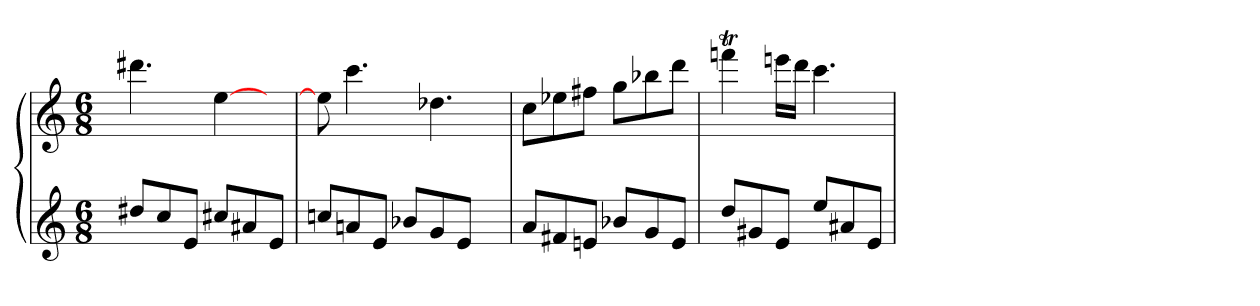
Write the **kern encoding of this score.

**kern	**kern
*part1	*part1
*staff2	*staff1
*clefG2	*clefG2
*k[]	*k[]
*C:	*C:
*M6/8	*M6/8
=1	=1
8ryy	8ryy
8dd#Xi/L	4.ddd#Xi\
8cci/	.
8ei/J	.
8cc#Xi/L	[4eei\
8a#Xi/	.
8ei/J	8ryy
=2	=2
8ccni/L	8eei\]
8ani/	4.ccci\
8ei/J	.
8b-Xi/L	.
8gi/	4.dd-Xi\
8ei/J	.
8ryy	.
=3	=3
8ai/L	8cci\L
8f#Xi/	8ee-Xi\
8eni/J	8ff#Xi\J
8b-Xi/L	8ggi\L
8gi/	8bb-Xi\
8ei/J	8dddi\J
=4	=4
8ddi/L	4fffnTi\
8g#Xi/	.
8ei/J	16eeeni\LL
.	16dddi\JJ
8eei/L	4.ccci\
8a#Xi/	.
8ei/J	.
=	=
*-	*-
